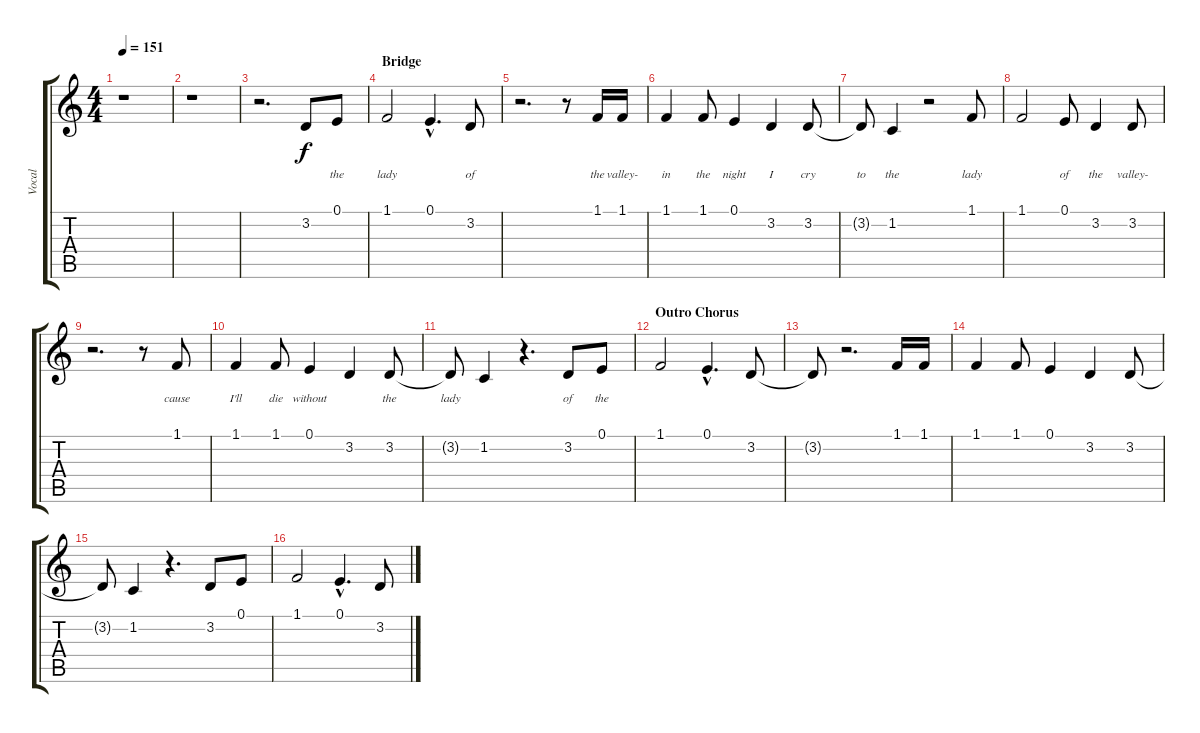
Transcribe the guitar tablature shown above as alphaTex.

\track ("Vocal" "Vocal") {instrument cello}
\staff {score tabs}
\tuning (E4 B3 G3 D3 A2 E2) {hide}
\ts (4 4)
\tempo 151
\clef g2
\ks c
r.1{dy f} |
r.1 |
r.2{d} 3.2.8{lyrics (0 "") lyrics (1 "") lyrics (2 "") lyrics (3 "") lyrics (4 "")} 0.1.8{lyrics (0 "") lyrics (1 "the") lyrics (2 "") lyrics (3 "") lyrics (4 "")} |
\section ("" "Bridge")
1.1.2{lyrics (0 "") lyrics (1 "lady") lyrics (2 "") lyrics (3 "") lyrics (4 "")} 0.1{hac}.4{d lyrics (0 "") lyrics (1 "") lyrics (2 "") lyrics (3 "") lyrics (4 "")} 3.2.8{lyrics (0 "") lyrics (1 "of") lyrics (2 "") lyrics (3 "") lyrics (4 "")} |
r.2{d} r.8 1.1.16{lyrics (0 "") lyrics (1 "the") lyrics (2 "") lyrics (3 "") lyrics (4 "")} 1.1.16{lyrics (0 "") lyrics (1 "valley-") lyrics (2 "") lyrics (3 "") lyrics (4 "")} |
1.1.4{lyrics (0 "") lyrics (1 "in") lyrics (2 "") lyrics (3 "") lyrics (4 "")} 1.1.8{lyrics (0 "") lyrics (1 "the") lyrics (2 "") lyrics (3 "") lyrics (4 "")} 0.1.4{lyrics (0 "") lyrics (1 "night") lyrics (2 "") lyrics (3 "") lyrics (4 "")} 3.2.4{lyrics (0 "") lyrics (1 "I") lyrics (2 "") lyrics (3 "") lyrics (4 "")} 3.2.8{lyrics (0 "") lyrics (1 "cry") lyrics (2 "") lyrics (3 "") lyrics (4 "")} |
3.2{t}.8{lyrics (0 "") lyrics (1 "to") lyrics (2 "") lyrics (3 "") lyrics (4 "")} 1.2.4{lyrics (0 "") lyrics (1 "the") lyrics (2 "") lyrics (3 "") lyrics (4 "")} r.2 1.1.8{lyrics (0 "") lyrics (1 "lady") lyrics (2 "") lyrics (3 "") lyrics (4 "")} |
1.1.2{lyrics (0 "") lyrics (1 "") lyrics (2 "") lyrics (3 "") lyrics (4 "")} 0.1.8{lyrics (0 "") lyrics (1 "of") lyrics (2 "") lyrics (3 "") lyrics (4 "")} 3.2.4{lyrics (0 "") lyrics (1 "the") lyrics (2 "") lyrics (3 "") lyrics (4 "")} 3.2.8{lyrics (0 "") lyrics (1 "valley-") lyrics (2 "") lyrics (3 "") lyrics (4 "")} |
r.2{d} r.8 1.1.8{lyrics (0 "") lyrics (1 "cause") lyrics (2 "") lyrics (3 "") lyrics (4 "")} |
1.1.4{lyrics (0 "") lyrics (1 "I'll") lyrics (2 "") lyrics (3 "") lyrics (4 "")} 1.1.8{lyrics (0 "") lyrics (1 "die") lyrics (2 "") lyrics (3 "") lyrics (4 "")} 0.1.4{lyrics (0 "") lyrics (1 "without") lyrics (2 "") lyrics (3 "") lyrics (4 "")} 3.2.4{lyrics (0 "") lyrics (1 "") lyrics (2 "") lyrics (3 "") lyrics (4 "")} 3.2.8{lyrics (0 "") lyrics (1 "the") lyrics (2 "") lyrics (3 "") lyrics (4 "")} |
3.2{t}.8{lyrics (0 "") lyrics (1 "lady") lyrics (2 "") lyrics (3 "") lyrics (4 "")} 1.2.4{lyrics (0 "") lyrics (1 "") lyrics (2 "") lyrics (3 "") lyrics (4 "")} r.4{d} 3.2.8{lyrics (0 "") lyrics (1 "of") lyrics (2 "") lyrics (3 "") lyrics (4 "")} 0.1.8{lyrics (0 "") lyrics (1 "the") lyrics (2 "") lyrics (3 "") lyrics (4 "")} |
\section ("" "Outro Chorus")
1.1.2 0.1{hac}.4{d} 3.2.8 |
3.2{t}.8 r.2{d} 1.1.16 1.1.16 |
1.1.4 1.1.8 0.1.4 3.2.4 3.2.8 |
3.2{t}.8 1.2.4 r.4{d} 3.2.8 0.1.8 |
1.1.2 0.1{hac}.4{d} 3.2.8
